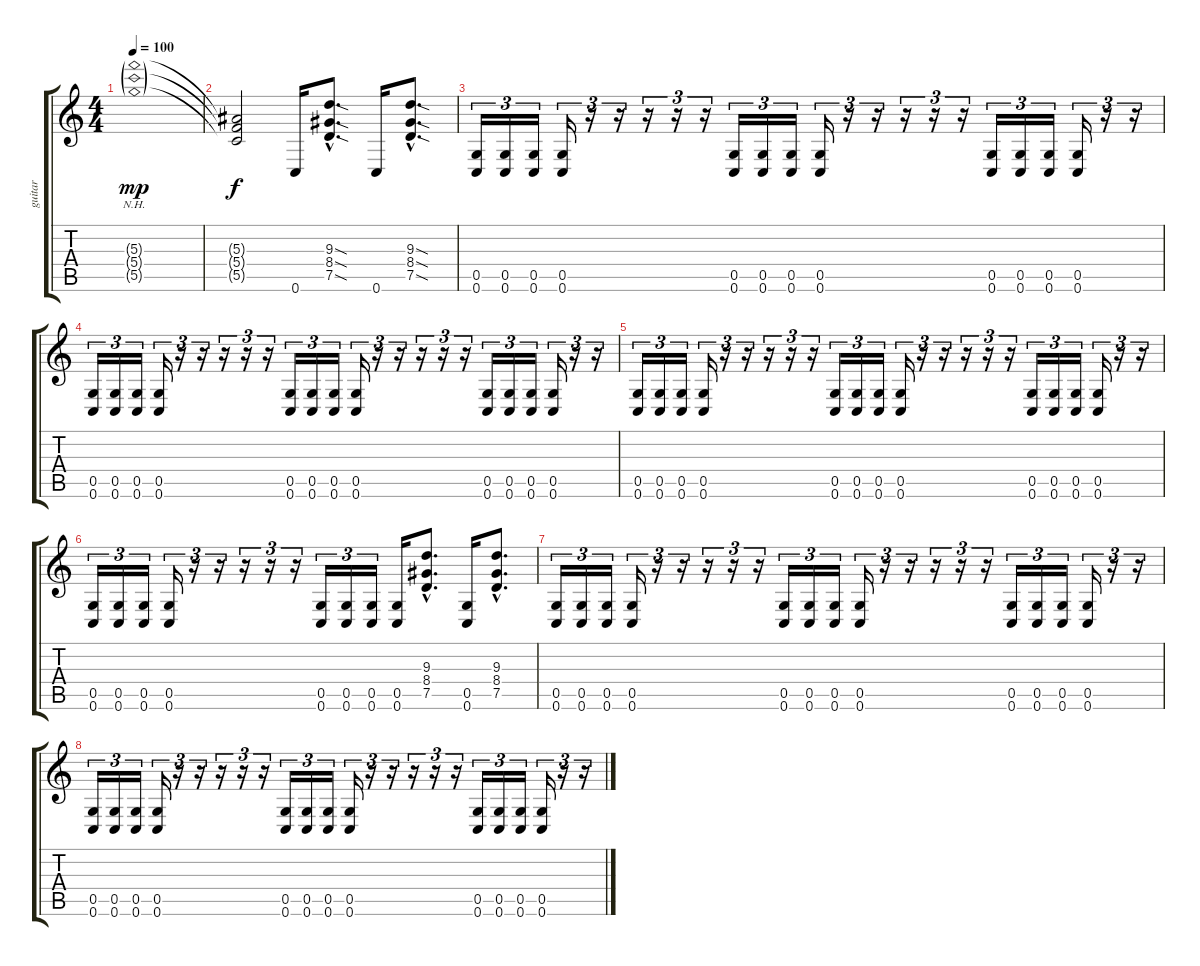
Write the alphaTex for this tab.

\track ("guitar" "guitar") {instrument distortionguitar}
\staff {score tabs}
\tuning (D4 A3 F3 C3 G2 C2) {hide}
\ts (4 4)
\tempo 100
\clef g2
\ks c
(5.3{nh g} 5.4{nh g} 5.5{nh g}).1{dy mp} |
(5.3{t} 5.4{t} 5.5{t}).2{dy f} 0.6.16 (9.3{sod hac} 8.4{sod hac} 7.5{sod hac}).8{d} 0.6.16 (9.3{sod hac} 8.4{sod hac} 7.5{sod hac}).8{d} |
(0.5 0.6).16{tu (3 2)} (0.5 0.6).16{tu (3 2)} (0.5 0.6).16{tu (3 2)} (0.5 0.6).16{tu (3 2)} r.16{tu (3 2)} r.16{tu (3 2)} r.16{tu (3 2)} r.16{tu (3 2)} r.16{tu (3 2)} (0.5 0.6).16{tu (3 2)} (0.5 0.6).16{tu (3 2)} (0.5 0.6).16{tu (3 2)} (0.5 0.6).16{tu (3 2)} r.16{tu (3 2)} r.16{tu (3 2)} r.16{tu (3 2)} r.16{tu (3 2)} r.16{tu (3 2)} (0.5 0.6).16{tu (3 2)} (0.5 0.6).16{tu (3 2)} (0.5 0.6).16{tu (3 2)} (0.5 0.6).16{tu (3 2)} r.16{tu (3 2)} r.16{tu (3 2)} |
(0.5 0.6).16{tu (3 2)} (0.5 0.6).16{tu (3 2)} (0.5 0.6).16{tu (3 2)} (0.5 0.6).16{tu (3 2)} r.16{tu (3 2)} r.16{tu (3 2)} r.16{tu (3 2)} r.16{tu (3 2)} r.16{tu (3 2)} (0.5 0.6).16{tu (3 2)} (0.5 0.6).16{tu (3 2)} (0.5 0.6).16{tu (3 2)} (0.5 0.6).16{tu (3 2)} r.16{tu (3 2)} r.16{tu (3 2)} r.16{tu (3 2)} r.16{tu (3 2)} r.16{tu (3 2)} (0.5 0.6).16{tu (3 2)} (0.5 0.6).16{tu (3 2)} (0.5 0.6).16{tu (3 2)} (0.5 0.6).16{tu (3 2)} r.16{tu (3 2)} r.16{tu (3 2)} |
(0.5 0.6).16{tu (3 2)} (0.5 0.6).16{tu (3 2)} (0.5 0.6).16{tu (3 2)} (0.5 0.6).16{tu (3 2)} r.16{tu (3 2)} r.16{tu (3 2)} r.16{tu (3 2)} r.16{tu (3 2)} r.16{tu (3 2)} (0.5 0.6).16{tu (3 2)} (0.5 0.6).16{tu (3 2)} (0.5 0.6).16{tu (3 2)} (0.5 0.6).16{tu (3 2)} r.16{tu (3 2)} r.16{tu (3 2)} r.16{tu (3 2)} r.16{tu (3 2)} r.16{tu (3 2)} (0.5 0.6).16{tu (3 2)} (0.5 0.6).16{tu (3 2)} (0.5 0.6).16{tu (3 2)} (0.5 0.6).16{tu (3 2)} r.16{tu (3 2)} r.16{tu (3 2)} |
(0.5 0.6).16{tu (3 2)} (0.5 0.6).16{tu (3 2)} (0.5 0.6).16{tu (3 2)} (0.5 0.6).16{tu (3 2)} r.16{tu (3 2)} r.16{tu (3 2)} r.16{tu (3 2)} r.16{tu (3 2)} r.16{tu (3 2)} (0.5 0.6).16{tu (3 2)} (0.5 0.6).16{tu (3 2)} (0.5 0.6).16{tu (3 2)} (0.5 0.6).16 (9.3{hac} 8.4{hac} 7.5{hac}).8{d} (0.5 0.6).16 (9.3{hac} 8.4{hac} 7.5{hac}).8{d} |
(0.5 0.6).16{tu (3 2)} (0.5 0.6).16{tu (3 2)} (0.5 0.6).16{tu (3 2)} (0.5 0.6).16{tu (3 2)} r.16{tu (3 2)} r.16{tu (3 2)} r.16{tu (3 2)} r.16{tu (3 2)} r.16{tu (3 2)} (0.5 0.6).16{tu (3 2)} (0.5 0.6).16{tu (3 2)} (0.5 0.6).16{tu (3 2)} (0.5 0.6).16{tu (3 2)} r.16{tu (3 2)} r.16{tu (3 2)} r.16{tu (3 2)} r.16{tu (3 2)} r.16{tu (3 2)} (0.5 0.6).16{tu (3 2)} (0.5 0.6).16{tu (3 2)} (0.5 0.6).16{tu (3 2)} (0.5 0.6).16{tu (3 2)} r.16{tu (3 2)} r.16{tu (3 2)} |
(0.5 0.6).16{tu (3 2)} (0.5 0.6).16{tu (3 2)} (0.5 0.6).16{tu (3 2)} (0.5 0.6).16{tu (3 2)} r.16{tu (3 2)} r.16{tu (3 2)} r.16{tu (3 2)} r.16{tu (3 2)} r.16{tu (3 2)} (0.5 0.6).16{tu (3 2)} (0.5 0.6).16{tu (3 2)} (0.5 0.6).16{tu (3 2)} (0.5 0.6).16{tu (3 2)} r.16{tu (3 2)} r.16{tu (3 2)} r.16{tu (3 2)} r.16{tu (3 2)} r.16{tu (3 2)} (0.5 0.6).16{tu (3 2)} (0.5 0.6).16{tu (3 2)} (0.5 0.6).16{tu (3 2)} (0.5 0.6).16{tu (3 2)} r.16{tu (3 2)} r.16{tu (3 2)}
